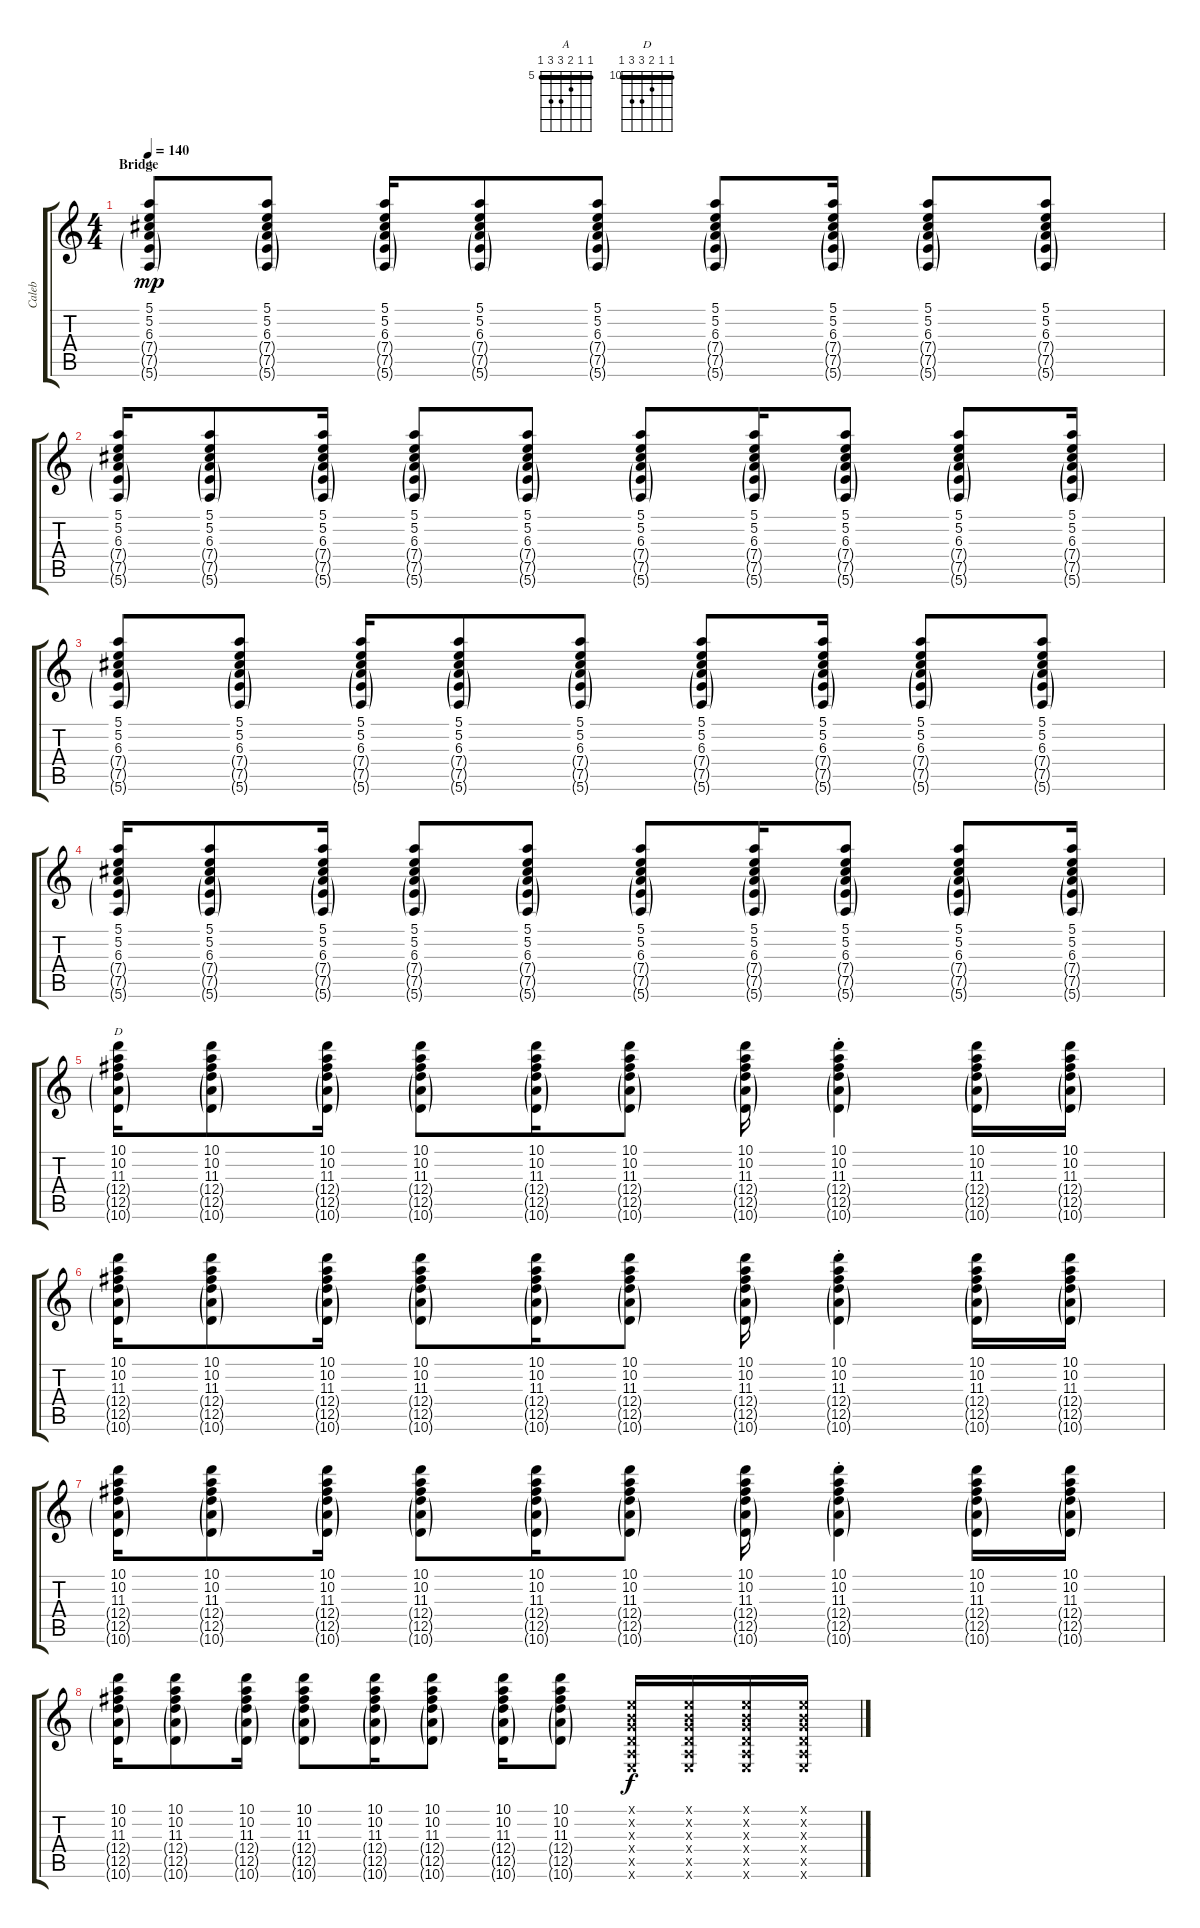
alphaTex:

\track ("Caleb" "Caleb") {instrument electricguitarclean}
\staff {score tabs}
\tuning (E4 B3 G3 D3 A2 E2) {hide}
\chord ("A" 5 5 6 7 7 5) {firstfret 5 barre 5}
\chord ("D" 10 10 11 12 12 10) {firstfret 10 barre 10}
\ts (4 4)
\section ("" "Bridge")
\tempo 140
\clef g2
\ks c
(5.1 5.2 6.3 7.4{g} 7.5{g} 5.6{g}).8{ch "A" dy mp} (5.1 5.2 6.3 7.4{g} 7.5{g} 5.6{g}).8 (5.1 5.2 6.3 7.4{g} 7.5{g} 5.6{g}).16 (5.1 5.2 6.3 7.4{g} 7.5{g} 5.6{g}).8 (5.1 5.2 6.3 7.4{g} 7.5{g} 5.6{g}).8 (5.1 5.2 6.3 7.4{g} 7.5{g} 5.6{g}).8 (5.1 5.2 6.3 7.4{g} 7.5{g} 5.6{g}).16 (5.1 5.2 6.3 7.4{g} 7.5{g} 5.6{g}).8 (5.1 5.2 6.3 7.4{g} 7.5{g} 5.6{g}).8 |
(5.1 5.2 6.3 7.4{g} 7.5{g} 5.6{g}).16 (5.1 5.2 6.3 7.4{g} 7.5{g} 5.6{g}).8 (5.1 5.2 6.3 7.4{g} 7.5{g} 5.6{g}).16 (5.1 5.2 6.3 7.4{g} 7.5{g} 5.6{g}).8 (5.1 5.2 6.3 7.4{g} 7.5{g} 5.6{g}).8 (5.1 5.2 6.3 7.4{g} 7.5{g} 5.6{g}).8 (5.1 5.2 6.3 7.4{g} 7.5{g} 5.6{g}).16 (5.1 5.2 6.3 7.4{g} 7.5{g} 5.6{g}).8 (5.1 5.2 6.3 7.4{g} 7.5{g} 5.6{g}).8 (5.1 5.2 6.3 7.4{g} 7.5{g} 5.6{g}).16 |
(5.1 5.2 6.3 7.4{g} 7.5{g} 5.6{g}).8 (5.1 5.2 6.3 7.4{g} 7.5{g} 5.6{g}).8 (5.1 5.2 6.3 7.4{g} 7.5{g} 5.6{g}).16 (5.1 5.2 6.3 7.4{g} 7.5{g} 5.6{g}).8 (5.1 5.2 6.3 7.4{g} 7.5{g} 5.6{g}).8 (5.1 5.2 6.3 7.4{g} 7.5{g} 5.6{g}).8 (5.1 5.2 6.3 7.4{g} 7.5{g} 5.6{g}).16 (5.1 5.2 6.3 7.4{g} 7.5{g} 5.6{g}).8 (5.1 5.2 6.3 7.4{g} 7.5{g} 5.6{g}).8 |
(5.1 5.2 6.3 7.4{g} 7.5{g} 5.6{g}).16 (5.1 5.2 6.3 7.4{g} 7.5{g} 5.6{g}).8 (5.1 5.2 6.3 7.4{g} 7.5{g} 5.6{g}).16 (5.1 5.2 6.3 7.4{g} 7.5{g} 5.6{g}).8 (5.1 5.2 6.3 7.4{g} 7.5{g} 5.6{g}).8 (5.1 5.2 6.3 7.4{g} 7.5{g} 5.6{g}).8 (5.1 5.2 6.3 7.4{g} 7.5{g} 5.6{g}).16 (5.1 5.2 6.3 7.4{g} 7.5{g} 5.6{g}).8 (5.1 5.2 6.3 7.4{g} 7.5{g} 5.6{g}).8 (5.1 5.2 6.3 7.4{g} 7.5{g} 5.6{g}).16 |
(10.1 10.2 11.3 12.4{g} 12.5{g} 10.6{g}).16{ch "D"} (10.1 10.2 11.3 12.4{g} 12.5{g} 10.6{g}).8 (10.1 10.2 11.3 12.4{g} 12.5{g} 10.6{g}).16 (10.1 10.2 11.3 12.4{g} 12.5{g} 10.6{g}).8 (10.1 10.2 11.3 12.4{g} 12.5{g} 10.6{g}).16 (10.1 10.2 11.3 12.4{g} 12.5{g} 10.6{g}).8 (10.1 10.2 11.3 12.4{g} 12.5{g} 10.6{g}).16 (10.1{st} 10.2{st} 11.3{st} 12.4{g} 12.5{g} 10.6{g}).4 (10.1 10.2 11.3 12.4{g} 12.5{g} 10.6{g}).16 (10.1 10.2 11.3 12.4{g} 12.5{g} 10.6{g}).16 |
(10.1 10.2 11.3 12.4{g} 12.5{g} 10.6{g}).16 (10.1 10.2 11.3 12.4{g} 12.5{g} 10.6{g}).8 (10.1 10.2 11.3 12.4{g} 12.5{g} 10.6{g}).16 (10.1 10.2 11.3 12.4{g} 12.5{g} 10.6{g}).8 (10.1 10.2 11.3 12.4{g} 12.5{g} 10.6{g}).16 (10.1 10.2 11.3 12.4{g} 12.5{g} 10.6{g}).8 (10.1 10.2 11.3 12.4{g} 12.5{g} 10.6{g}).16 (10.1{st} 10.2{st} 11.3{st} 12.4{g} 12.5{g} 10.6{g}).4 (10.1 10.2 11.3 12.4{g} 12.5{g} 10.6{g}).16 (10.1 10.2 11.3 12.4{g} 12.5{g} 10.6{g}).16 |
(10.1 10.2 11.3 12.4{g} 12.5{g} 10.6{g}).16 (10.1 10.2 11.3 12.4{g} 12.5{g} 10.6{g}).8 (10.1 10.2 11.3 12.4{g} 12.5{g} 10.6{g}).16 (10.1 10.2 11.3 12.4{g} 12.5{g} 10.6{g}).8 (10.1 10.2 11.3 12.4{g} 12.5{g} 10.6{g}).16 (10.1 10.2 11.3 12.4{g} 12.5{g} 10.6{g}).8 (10.1 10.2 11.3 12.4{g} 12.5{g} 10.6{g}).16 (10.1{st} 10.2{st} 11.3{st} 12.4{g} 12.5{g} 10.6{g}).4 (10.1 10.2 11.3 12.4{g} 12.5{g} 10.6{g}).16 (10.1 10.2 11.3 12.4{g} 12.5{g} 10.6{g}).16 |
(10.1 10.2 11.3 12.4{g} 12.5{g} 10.6{g}).16 (10.1 10.2 11.3 12.4{g} 12.5{g} 10.6{g}).8 (10.1 10.2 11.3 12.4{g} 12.5{g} 10.6{g}).16 (10.1 10.2 11.3 12.4{g} 12.5{g} 10.6{g}).8 (10.1 10.2 11.3 12.4{g} 12.5{g} 10.6{g}).16 (10.1 10.2 11.3 12.4{g} 12.5{g} 10.6{g}).8 (10.1 10.2 11.3 12.4{g} 12.5{g} 10.6{g}).16 (10.1 10.2 11.3 12.4{g} 12.5{g} 10.6{g}).8 (0.1{x} 0.2{x} 0.3{x} 0.4{x} 0.5{x} 0.6{x}).16{dy f} (0.1{x} 0.2{x} 0.3{x} 0.4{x} 0.5{x} 0.6{x}).16 (0.1{x} 0.2{x} 0.3{x} 0.4{x} 0.5{x} 0.6{x}).16 (0.1{x} 0.2{x} 0.3{x} 0.4{x} 0.5{x} 0.6{x}).16
